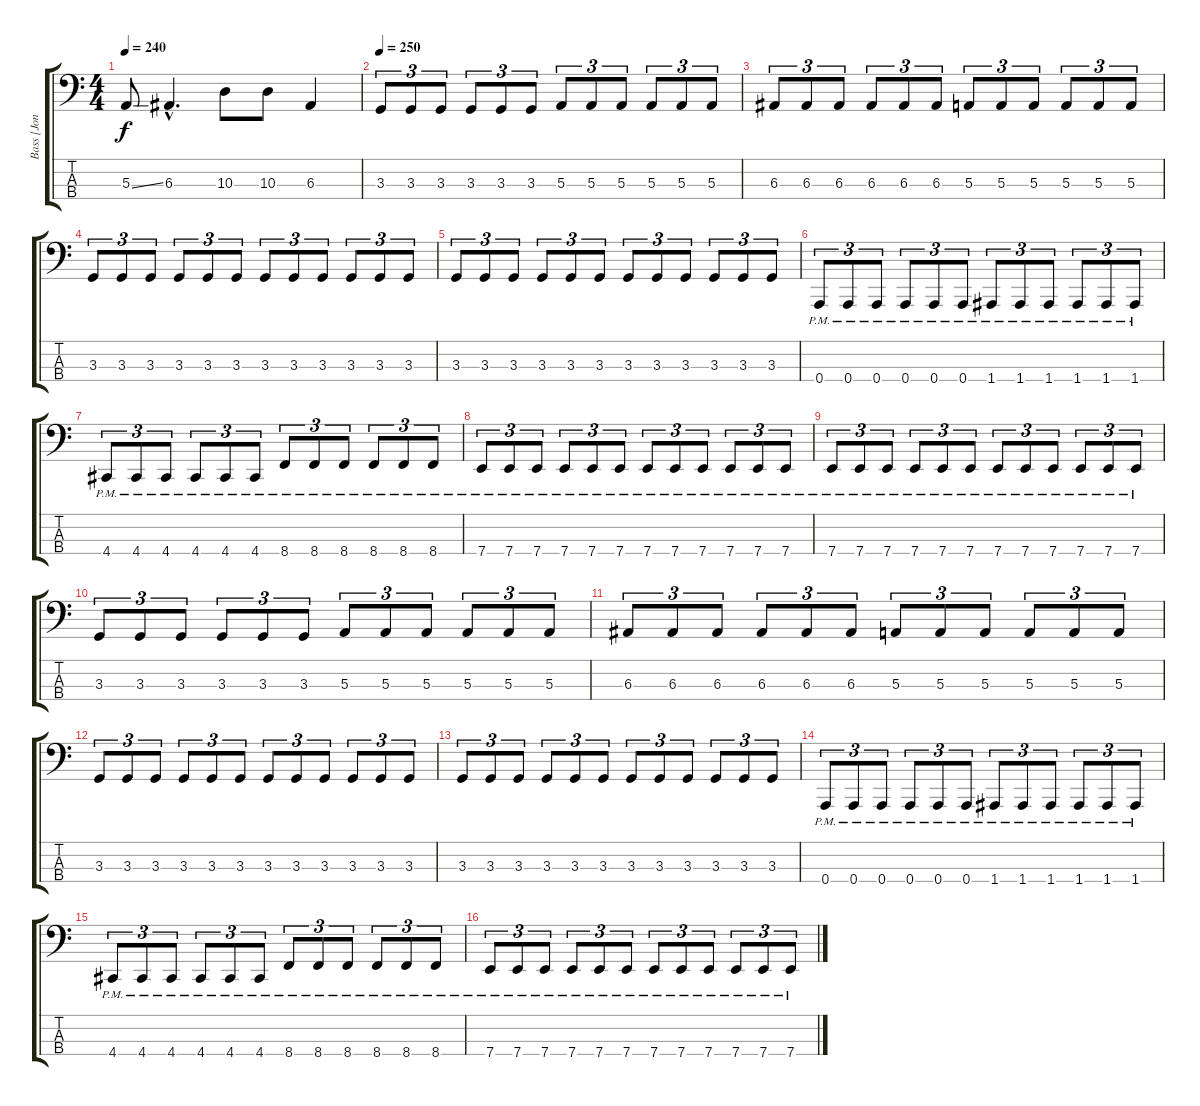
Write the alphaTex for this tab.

\track ("Bass [Jon Vesano]" "Bass [Jon ") {instrument electricbassfinger}
\staff {score tabs}
\tuning (D2 A1 E1 A0) {hide}
\ts (4 4)
\tempo 240
\clef f4
\ks c
5.3{ss}.8{dy f} 6.3{hac}.4{d} 10.3.8 10.3.8 6.3.4 |
\tempo 250
3.3.8{tu (3 2)} 3.3.8{tu (3 2)} 3.3.8{tu (3 2)} 3.3.8{tu (3 2)} 3.3.8{tu (3 2)} 3.3.8{tu (3 2)} 5.3.8{tu (3 2)} 5.3.8{tu (3 2)} 5.3.8{tu (3 2)} 5.3.8{tu (3 2)} 5.3.8{tu (3 2)} 5.3.8{tu (3 2)} |
6.3.8{tu (3 2)} 6.3.8{tu (3 2)} 6.3.8{tu (3 2)} 6.3.8{tu (3 2)} 6.3.8{tu (3 2)} 6.3.8{tu (3 2)} 5.3.8{tu (3 2)} 5.3.8{tu (3 2)} 5.3.8{tu (3 2)} 5.3.8{tu (3 2)} 5.3.8{tu (3 2)} 5.3.8{tu (3 2)} |
3.3.8{tu (3 2)} 3.3.8{tu (3 2)} 3.3.8{tu (3 2)} 3.3.8{tu (3 2)} 3.3.8{tu (3 2)} 3.3.8{tu (3 2)} 3.3.8{tu (3 2)} 3.3.8{tu (3 2)} 3.3.8{tu (3 2)} 3.3.8{tu (3 2)} 3.3.8{tu (3 2)} 3.3.8{tu (3 2)} |
3.3.8{tu (3 2)} 3.3.8{tu (3 2)} 3.3.8{tu (3 2)} 3.3.8{tu (3 2)} 3.3.8{tu (3 2)} 3.3.8{tu (3 2)} 3.3.8{tu (3 2)} 3.3.8{tu (3 2)} 3.3.8{tu (3 2)} 3.3.8{tu (3 2)} 3.3.8{tu (3 2)} 3.3.8{tu (3 2)} |
0.4{pm}.8{tu (3 2)} 0.4{pm}.8{tu (3 2)} 0.4{pm}.8{tu (3 2)} 0.4{pm}.8{tu (3 2)} 0.4{pm}.8{tu (3 2)} 0.4{pm}.8{tu (3 2)} 1.4{pm}.8{tu (3 2)} 1.4{pm}.8{tu (3 2)} 1.4{pm}.8{tu (3 2)} 1.4{pm}.8{tu (3 2)} 1.4{pm}.8{tu (3 2)} 1.4{pm}.8{tu (3 2)} |
4.4{pm}.8{tu (3 2)} 4.4{pm}.8{tu (3 2)} 4.4{pm}.8{tu (3 2)} 4.4{pm}.8{tu (3 2)} 4.4{pm}.8{tu (3 2)} 4.4{pm}.8{tu (3 2)} 8.4{pm}.8{tu (3 2)} 8.4{pm}.8{tu (3 2)} 8.4{pm}.8{tu (3 2)} 8.4{pm}.8{tu (3 2)} 8.4{pm}.8{tu (3 2)} 8.4{pm}.8{tu (3 2)} |
7.4{pm}.8{tu (3 2)} 7.4{pm}.8{tu (3 2)} 7.4{pm}.8{tu (3 2)} 7.4{pm}.8{tu (3 2)} 7.4{pm}.8{tu (3 2)} 7.4{pm}.8{tu (3 2)} 7.4{pm}.8{tu (3 2)} 7.4{pm}.8{tu (3 2)} 7.4{pm}.8{tu (3 2)} 7.4{pm}.8{tu (3 2)} 7.4{pm}.8{tu (3 2)} 7.4{pm}.8{tu (3 2)} |
7.4{pm}.8{tu (3 2)} 7.4{pm}.8{tu (3 2)} 7.4{pm}.8{tu (3 2)} 7.4{pm}.8{tu (3 2)} 7.4{pm}.8{tu (3 2)} 7.4{pm}.8{tu (3 2)} 7.4{pm}.8{tu (3 2)} 7.4{pm}.8{tu (3 2)} 7.4{pm}.8{tu (3 2)} 7.4{pm}.8{tu (3 2)} 7.4{pm}.8{tu (3 2)} 7.4{pm}.8{tu (3 2)} |
3.3.8{tu (3 2)} 3.3.8{tu (3 2)} 3.3.8{tu (3 2)} 3.3.8{tu (3 2)} 3.3.8{tu (3 2)} 3.3.8{tu (3 2)} 5.3.8{tu (3 2)} 5.3.8{tu (3 2)} 5.3.8{tu (3 2)} 5.3.8{tu (3 2)} 5.3.8{tu (3 2)} 5.3.8{tu (3 2)} |
6.3.8{tu (3 2)} 6.3.8{tu (3 2)} 6.3.8{tu (3 2)} 6.3.8{tu (3 2)} 6.3.8{tu (3 2)} 6.3.8{tu (3 2)} 5.3.8{tu (3 2)} 5.3.8{tu (3 2)} 5.3.8{tu (3 2)} 5.3.8{tu (3 2)} 5.3.8{tu (3 2)} 5.3.8{tu (3 2)} |
3.3.8{tu (3 2)} 3.3.8{tu (3 2)} 3.3.8{tu (3 2)} 3.3.8{tu (3 2)} 3.3.8{tu (3 2)} 3.3.8{tu (3 2)} 3.3.8{tu (3 2)} 3.3.8{tu (3 2)} 3.3.8{tu (3 2)} 3.3.8{tu (3 2)} 3.3.8{tu (3 2)} 3.3.8{tu (3 2)} |
3.3.8{tu (3 2)} 3.3.8{tu (3 2)} 3.3.8{tu (3 2)} 3.3.8{tu (3 2)} 3.3.8{tu (3 2)} 3.3.8{tu (3 2)} 3.3.8{tu (3 2)} 3.3.8{tu (3 2)} 3.3.8{tu (3 2)} 3.3.8{tu (3 2)} 3.3.8{tu (3 2)} 3.3.8{tu (3 2)} |
0.4{pm}.8{tu (3 2)} 0.4{pm}.8{tu (3 2)} 0.4{pm}.8{tu (3 2)} 0.4{pm}.8{tu (3 2)} 0.4{pm}.8{tu (3 2)} 0.4{pm}.8{tu (3 2)} 1.4{pm}.8{tu (3 2)} 1.4{pm}.8{tu (3 2)} 1.4{pm}.8{tu (3 2)} 1.4{pm}.8{tu (3 2)} 1.4{pm}.8{tu (3 2)} 1.4{pm}.8{tu (3 2)} |
4.4{pm}.8{tu (3 2)} 4.4{pm}.8{tu (3 2)} 4.4{pm}.8{tu (3 2)} 4.4{pm}.8{tu (3 2)} 4.4{pm}.8{tu (3 2)} 4.4{pm}.8{tu (3 2)} 8.4{pm}.8{tu (3 2)} 8.4{pm}.8{tu (3 2)} 8.4{pm}.8{tu (3 2)} 8.4{pm}.8{tu (3 2)} 8.4{pm}.8{tu (3 2)} 8.4{pm}.8{tu (3 2)} |
7.4{pm}.8{tu (3 2)} 7.4{pm}.8{tu (3 2)} 7.4{pm}.8{tu (3 2)} 7.4{pm}.8{tu (3 2)} 7.4{pm}.8{tu (3 2)} 7.4{pm}.8{tu (3 2)} 7.4{pm}.8{tu (3 2)} 7.4{pm}.8{tu (3 2)} 7.4{pm}.8{tu (3 2)} 7.4{pm}.8{tu (3 2)} 7.4{pm}.8{tu (3 2)} 7.4{pm}.8{tu (3 2)}
